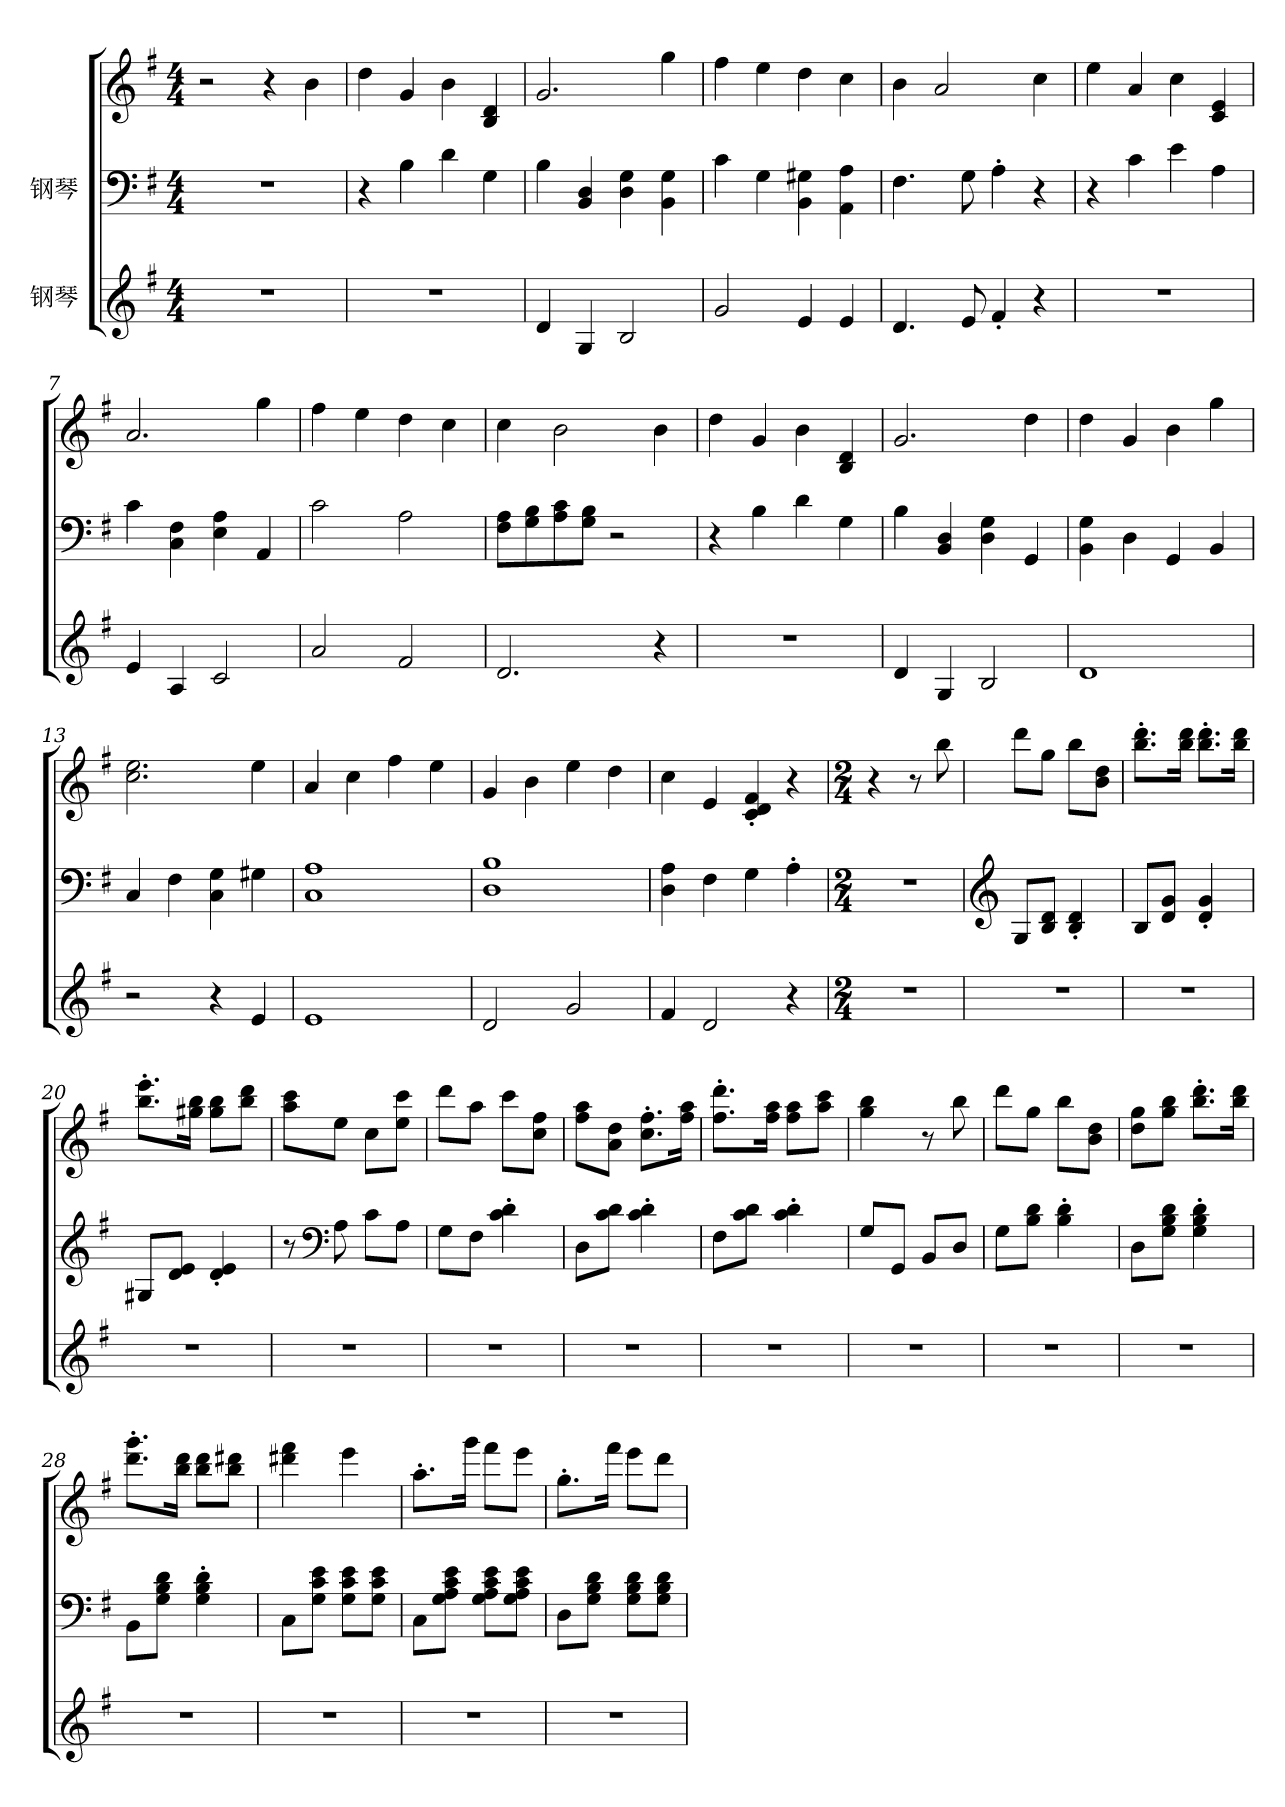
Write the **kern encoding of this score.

**kern	**kern	**kern
*part2	*part1	*part1
*staff3	*staff2	*staff1
*I"钢琴	*I"钢琴	*
*clefG2	*clefF4	*clefG2
*k[f#]	*k[f#]	*k[f#]
*M4/4	*M4/4	*M4/4
*MM100	*MM100	*MM100
=1	=1	=1
1r	1r	2r
.	.	4r
.	.	4b\
=2	=2	=2
1r	4r	4dd\
.	4B\	4g/
.	4d\	4b\
.	4G\	4B/ 4d/
=3	=3	=3
4d/	4B\	2.g/
4G/	4BB/ 4D/	.
2B/	4D\ 4G\	.
.	4BB\ 4G\	4gg\
=4	=4	=4
2g/	4c\	4ff#\
.	4G\	4ee\
4e/	4BB\ 4G#X\	4dd\
4e/	4AA\ 4A\	4cc\
=5	=5	=5
4.d/	4.F#\	4b\
.	.	2a/
8e/	8G\	.
4f#'/	4A'\	.
4r	4r	4cc\
=6	=6	=6
1r	4r	4ee\
.	4c\	4a/
.	4e\	4cc\
.	4A\	4c/ 4e/
=7	=7	=7
4e/	4c\	2.a/
4A/	4C\ 4F#\	.
2c/	4E\ 4A\	.
.	4AA/	4gg\
!!LO:LB:g=z
=8	=8	=8
2a/	2c\	4ff#\
.	.	4ee\
2f#/	2A\	4dd\
.	.	4cc\
=9	=9	=9
2.d/	8F#\ 8A\L	4cc\
.	8G\ 8B\	.
.	8A\ 8c\	2b\
.	8G\ 8B\J	.
.	2r	.
4r	.	4b\
=10	=10	=10
1r	4r	4dd\
.	4B\	4g/
.	4d\	4b\
.	4G\	4B/ 4d/
=11	=11	=11
4d/	4B\	2.g/
4G/	4BB/ 4D/	.
2B/	4D\ 4G\	.
.	4GG/	4dd\
=12	=12	=12
1d	4BB\ 4G\	4dd\
.	4D\	4g/
.	4GG/	4b\
.	4BB/	4gg\
=13	=13	=13
2r	4C/	2.cc\ 2.ee\
.	4F#\	.
4r	4C\ 4G\	.
4e/	4G#X\	4ee\
=14	=14	=14
1e	1C 1A	4a/
.	.	4cc\
.	.	4ff#\
.	.	4ee\
=15	=15	=15
2d/	1D 1B	4g/
.	.	4b\
2g/	.	4ee\
.	.	4dd\
!!LO:LB:g=z
=16	=16	=16
4f#/	4D\ 4A\	4cc\
2d/	4F#\	4e/
.	4G\	4c/' 4d/' 4f#/'
4r	4A'\	4r
=17	=17	=17
*M2/4	*M2/4	*M2/4
2r	2r	4r
.	.	8r
.	.	8bb\
=18	=18	=18
*	*clefG2	*
2r	8G/L	8ddd\L
.	8B/ 8d/J	8gg\J
.	4B/' 4d/'	8bb\L
.	.	8b\ 8dd\J
=19	=19	=19
2r	8B/L	8.bb\' 8.ddd\'L
.	8d/ 8g/J	.
.	.	16bb\ 16ddd\Jk
.	4d/' 4g/'	8.bb\' 8.ddd\'L
.	.	16bb\ 16ddd\Jk
=20	=20	=20
2r	8G#X/L	8.bb\' 8.eee\'L
.	8d/ 8e/J	.
.	.	16gg#X\ 16bb\Jk
.	4d/' 4e/'	8gg#\ 8bb\L
.	.	8bb\ 8ddd\J
=21	=21	=21
2r	8r	8aa\ 8ccc\L
*	*clefF4	*
.	8A\	8ee\J
.	8c\L	8cc\L
.	8A\J	8ee\ 8ccc\J
!!LO:LB:g=z
=22	=22	=22
2r	8G\L	8ddd\L
.	8F#\J	8aa\J
.	4c\' 4d\'	8ccc\L
.	.	8cc\ 8ff#\J
=23	=23	=23
2r	8D\L	8ff#\ 8aa\L
.	8c\ 8d\J	8a\ 8dd\J
.	4c\' 4d\'	8.cc\' 8.ff#\'L
.	.	16ff#\ 16aa\Jk
=24	=24	=24
2r	8F#\L	8.ff#\' 8.ddd\'L
.	8c\ 8d\J	.
.	.	16ff#\ 16aa\Jk
.	4c\' 4d\'	8ff#\ 8aa\L
.	.	8aa\ 8ccc\J
=25	=25	=25
2r	8G/L	4gg\ 4bb\
.	8GG/J	.
.	8BB/L	8r
.	8D/J	8bb\
=26	=26	=26
2r	8G\L	8ddd\L
.	8B\ 8d\J	8gg\J
.	4B\' 4d\'	8bb\L
.	.	8b\ 8dd\J
=27	=27	=27
2r	8D\L	8dd\ 8gg\L
.	8G\ 8B\ 8d\J	8gg\ 8bb\J
.	4G\' 4B\' 4d\'	8.bb\' 8.ddd\'L
.	.	16bb\ 16ddd\Jk
!!LO:PB:g=z
=28	=28	=28
2r	8BB\L	8.ddd\' 8.ggg\'L
.	8G\ 8B\ 8d\J	.
.	.	16bb\ 16ddd\Jk
.	4G\' 4B\' 4d\'	8bb\ 8ddd\L
.	.	8bb\ 8ddd#X\J
=29	=29	=29
2r	8C\L	4ddd#X\ 4fff#\
.	8G\ 8c\ 8e\J	.
.	8G\ 8c\ 8e\L	4eee\
.	8G\ 8c\ 8e\J	.
=30	=30	=30
2r	8C\L	8.aa'\L
.	8G\ 8A\ 8c\ 8e\J	.
.	.	16ggg\Jk
.	8G\ 8A\ 8c\ 8e\L	8fff#\L
.	8G\ 8A\ 8c\ 8e\J	8eee\J
=31	=31	=31
2r	8D\L	8.gg'\L
.	8G\ 8B\ 8d\J	.
.	.	16fff#\Jk
.	8G\ 8B\ 8d\L	8eee\L
.	8G\ 8B\ 8d\J	8ddd\J
=	=	=
*-	*-	*-
